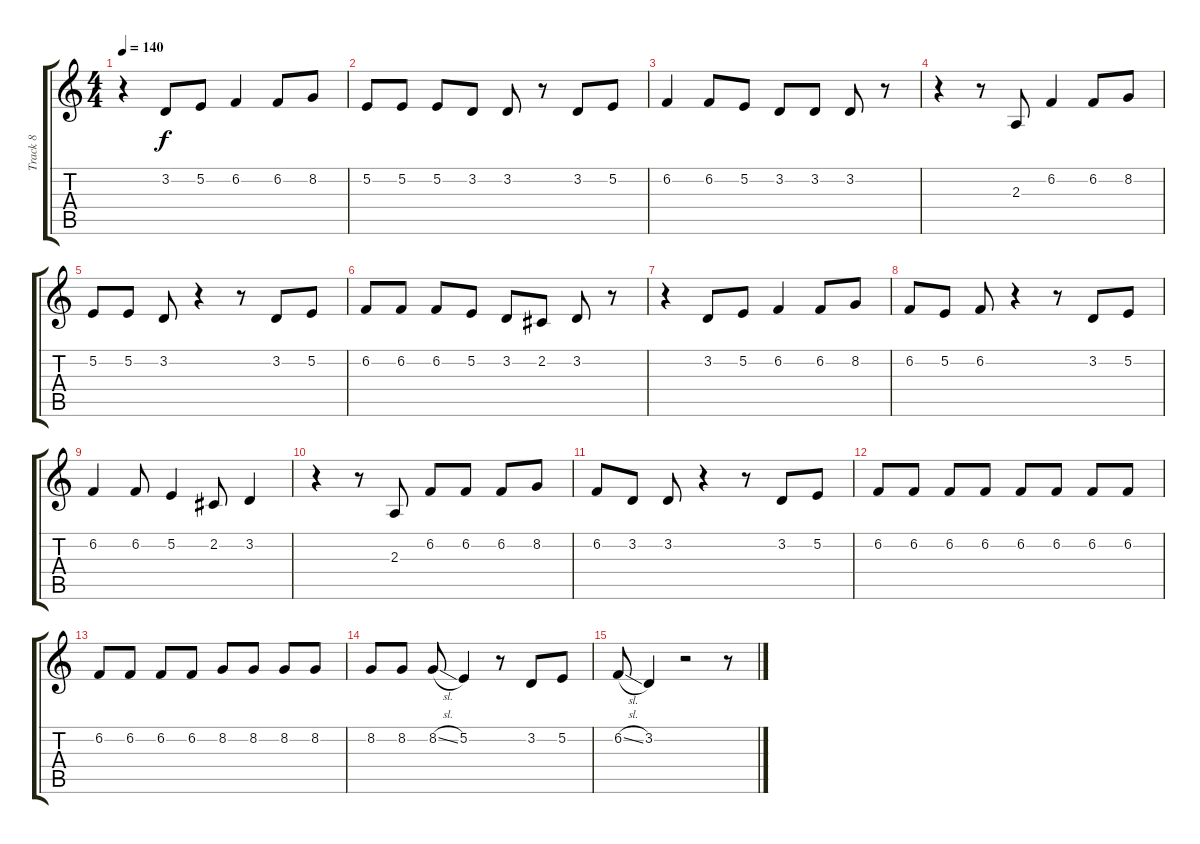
\track ("Track 8" "Track 8") {instrument lead2sawtooth}
\staff {score tabs}
\tuning (E4 B3 G3 D3 A2 E2) {hide}
\ts (4 4)
\tempo 140
\clef g2
\ks c
r.4{dy f} 3.2.8 5.2.8 6.2.4 6.2.8 8.2.8 |
5.2.8 5.2.8 5.2.8 3.2.8 3.2.8 r.8 3.2.8 5.2.8 |
6.2.4 6.2.8 5.2.8 3.2.8 3.2.8 3.2.8 r.8 |
r.4 r.8 2.3.8 6.2.4 6.2.8 8.2.8 |
5.2.8 5.2.8 3.2.8 r.4 r.8 3.2.8 5.2.8 |
6.2.8 6.2.8 6.2.8 5.2.8 3.2.8 2.2.8 3.2.8 r.8 |
r.4 3.2.8 5.2.8 6.2.4 6.2.8 8.2.8 |
6.2.8 5.2.8 6.2.8 r.4 r.8 3.2.8 5.2.8 |
6.2.4 6.2.8 5.2.4 2.2.8 3.2.4 |
r.4 r.8 2.3.8 6.2.8 6.2.8 6.2.8 8.2.8 |
6.2.8 3.2.8 3.2.8 r.4 r.8 3.2.8 5.2.8 |
6.2.8 6.2.8 6.2.8 6.2.8 6.2.8 6.2.8 6.2.8 6.2.8 |
6.2.8 6.2.8 6.2.8 6.2.8 8.2.8 8.2.8 8.2.8 8.2.8 |
8.2.8 8.2.8 8.2{sl}.8 5.2.4 r.8 3.2.8 5.2.8 |
6.2{sl}.8 3.2.4 r.2 r.8
